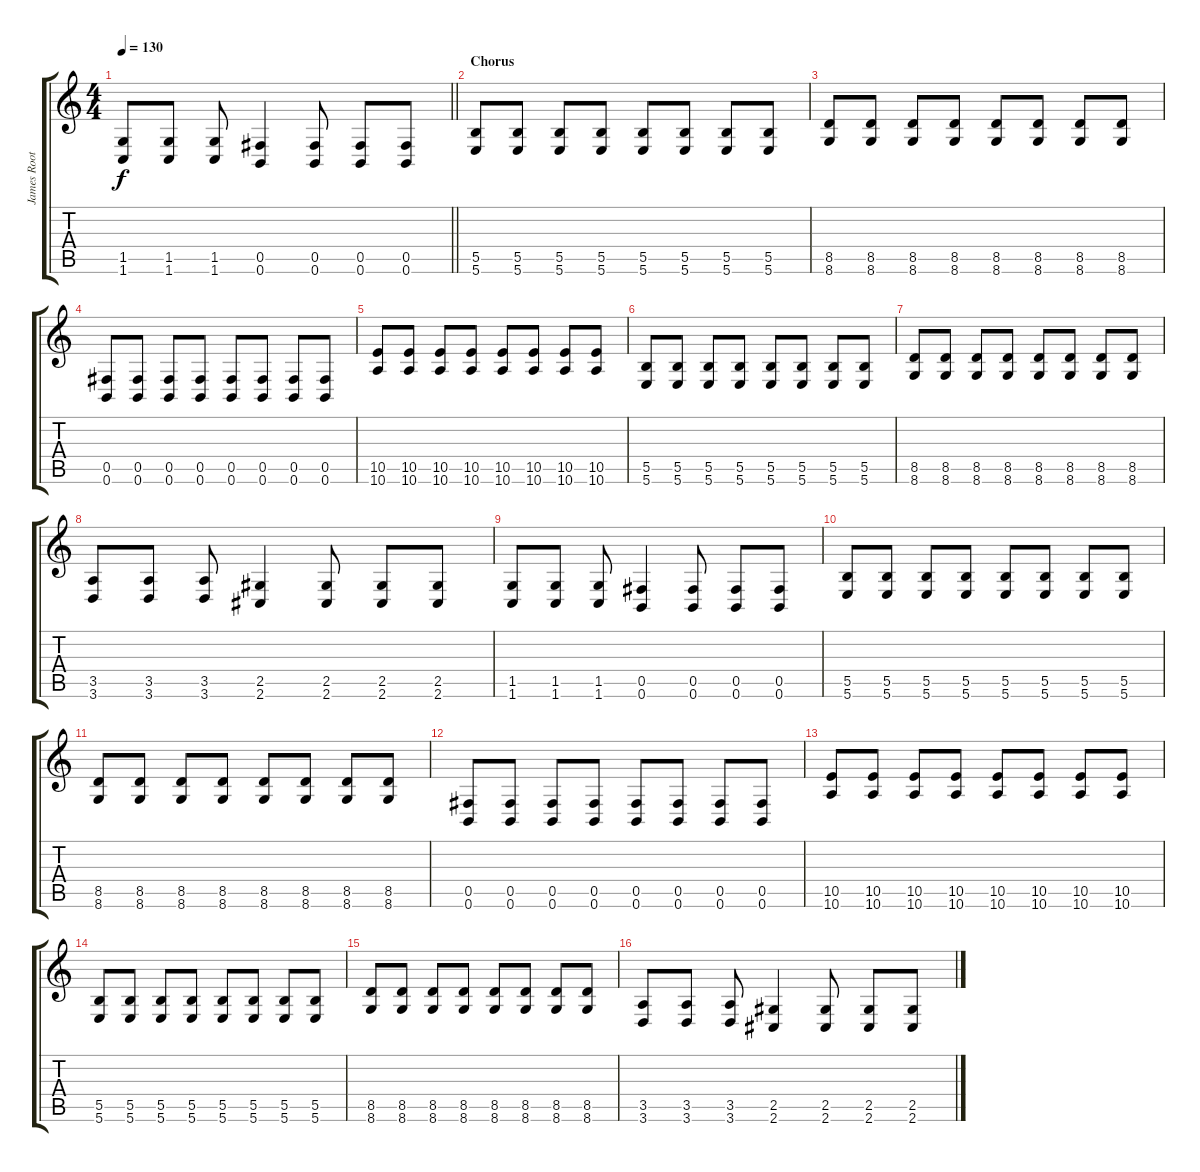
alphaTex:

\track ("James Root" "James Root") {instrument overdrivenguitar}
\staff {score tabs}
\tuning (Db4 Ab3 E3 B2 Gb2 B1) {hide}
\ts (4 4)
\tempo 130
\clef g2
\barLineRight lightlight
\ks c
(1.5 1.6).8{dy f} (1.5 1.6).8 (1.5 1.6).8 (0.5 0.6).4 (0.5 0.6).8 (0.5 0.6).8 (0.5 0.6).8 |
\section ("" "Chorus")
(5.5 5.6).8 (5.5 5.6).8 (5.5 5.6).8 (5.5 5.6).8 (5.5 5.6).8 (5.5 5.6).8 (5.5 5.6).8 (5.5 5.6).8 |
(8.5 8.6).8 (8.5 8.6).8 (8.5 8.6).8 (8.5 8.6).8 (8.5 8.6).8 (8.5 8.6).8 (8.5 8.6).8 (8.5 8.6).8 |
(0.5 0.6).8 (0.5 0.6).8 (0.5 0.6).8 (0.5 0.6).8 (0.5 0.6).8 (0.5 0.6).8 (0.5 0.6).8 (0.5 0.6).8 |
(10.5 10.6).8 (10.5 10.6).8 (10.5 10.6).8 (10.5 10.6).8 (10.5 10.6).8 (10.5 10.6).8 (10.5 10.6).8 (10.5 10.6).8 |
(5.5 5.6).8 (5.5 5.6).8 (5.5 5.6).8 (5.5 5.6).8 (5.5 5.6).8 (5.5 5.6).8 (5.5 5.6).8 (5.5 5.6).8 |
(8.5 8.6).8 (8.5 8.6).8 (8.5 8.6).8 (8.5 8.6).8 (8.5 8.6).8 (8.5 8.6).8 (8.5 8.6).8 (8.5 8.6).8 |
(3.5 3.6).8{instrument overdrivenguitar} (3.5 3.6).8 (3.5 3.6).8 (2.5 2.6).4 (2.5 2.6).8 (2.5 2.6).8 (2.5 2.6).8 |
(1.5 1.6).8 (1.5 1.6).8 (1.5 1.6).8 (0.5 0.6).4 (0.5 0.6).8 (0.5 0.6).8 (0.5 0.6).8 |
(5.5 5.6).8 (5.5 5.6).8 (5.5 5.6).8 (5.5 5.6).8 (5.5 5.6).8 (5.5 5.6).8 (5.5 5.6).8 (5.5 5.6).8 |
(8.5 8.6).8 (8.5 8.6).8 (8.5 8.6).8 (8.5 8.6).8 (8.5 8.6).8 (8.5 8.6).8 (8.5 8.6).8 (8.5 8.6).8 |
(0.5 0.6).8 (0.5 0.6).8 (0.5 0.6).8 (0.5 0.6).8 (0.5 0.6).8 (0.5 0.6).8 (0.5 0.6).8 (0.5 0.6).8 |
(10.5 10.6).8 (10.5 10.6).8 (10.5 10.6).8 (10.5 10.6).8 (10.5 10.6).8 (10.5 10.6).8 (10.5 10.6).8 (10.5 10.6).8 |
(5.5 5.6).8 (5.5 5.6).8 (5.5 5.6).8 (5.5 5.6).8 (5.5 5.6).8 (5.5 5.6).8 (5.5 5.6).8 (5.5 5.6).8 |
(8.5 8.6).8 (8.5 8.6).8 (8.5 8.6).8 (8.5 8.6).8 (8.5 8.6).8 (8.5 8.6).8 (8.5 8.6).8 (8.5 8.6).8 |
(3.5 3.6).8{instrument overdrivenguitar} (3.5 3.6).8 (3.5 3.6).8 (2.5 2.6).4 (2.5 2.6).8 (2.5 2.6).8 (2.5 2.6).8
